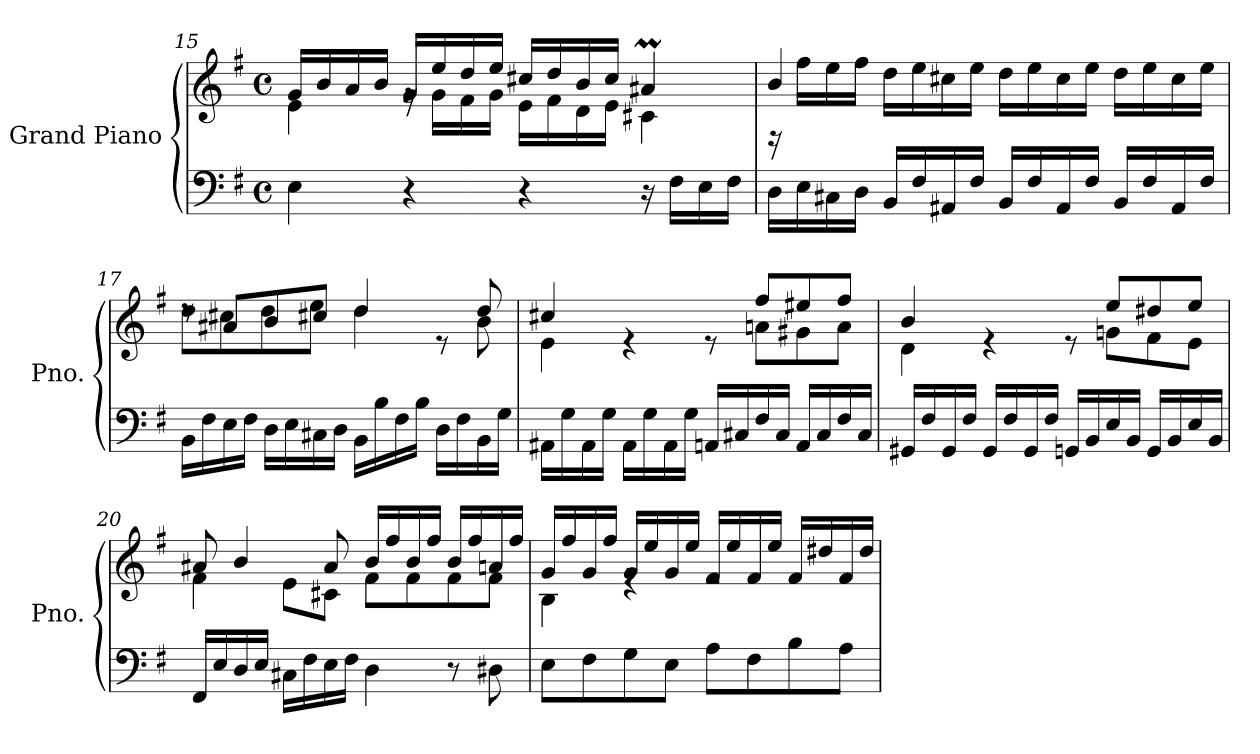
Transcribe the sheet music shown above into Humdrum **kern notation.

**kern	**kern
*part1	*part1
*staff2	*staff1
*I"Grand Piano	*
*I'Pno.	*
*clefF4	*clefG2
*k[f#]	*k[f#]
*M4/4	*M4/4
*met(c)	*met(c)
=15	=15
*	*^
4E\	16g/LL	4e\
.	16b/	.
.	16a/	.
.	16b/JJ	.
4r	16g/LL	16rg
.	16ee/	16g\LL
.	16dd/	16f#\
.	16ee/JJ	16g\JJ
4r	16cc#X/LL	16e\LL
.	16dd/	16f#\
.	16b/	16d\
.	16cc#/JJ	16e\JJ
16r	4a#Xm/	4c#X\
16F#\LL	.	.
16E\	.	.
16F#\JJ	.	.
!!LO:PB:g=z	!!
=16	=16	=16
16D\LL	16rF	4b/
16E\	16ff#\LL	.
16C#X\	16ee\	.
16D\JJ	16ff#\JJ	.
16BB/LL	16dd\LL	2.ryy
16F#/	16ee\	.
16AA#X/	16cc#X\	.
16F#/JJ	16ee\JJ	.
16BB/LL	16dd\LL	.
16F#/	16ee\	.
16AA#/	16cc#\	.
16F#/JJ	16ee\JJ	.
16BB/LL	16dd\LL	.
16F#/	16ee\	.
16AA#/	16cc#\	.
16F#/JJ	16ee\JJ	.
=17	=17	=17
16BB\LL	8rdd	8dd\L
16F#\	.	.
16E\	8a#X/L	8cc#X\
16F#\JJ	.	.
16D\LL	8b/	8dd\
16E\	.	.
16C#X\	8cc#X/J	8ee\J
16D\JJ	.	.
16BB\LL	4dd/	4dd\
16B\	.	.
16F#\	.	.
16B\JJ	.	.
16D\LL	8re	8ryy
16F#\	.	.
16BB\	8dd/	8b\
16G\JJ	.	.
=18	=18	=18
16AA#X\LL	4cc#X/	4e\
16G\	.	.
16AA#\	.	.
16G\JJ	.	.
16AA#\LL	4re	4.ryy
16G\	.	.
16AA#\	.	.
16G\JJ	.	.
16AAn/LL	8re	.
16C#X/	.	.
16F#/	8ff#/L	8an\L
16C#/JJ	.	.
16AA/LL	8ee#X/	8g#X\
16C#/	.	.
16F#/	8ff#/J	8a\J
16C#/JJ	.	.
!!LO:LB:g=z	!!
=19	=19	=19
16GG#X/LL	4b/	4d\
16F#/	.	.
16GG#/	.	.
16F#/JJ	.	.
16GG#/LL	4re	4.ryy
16F#/	.	.
16GG#/	.	.
16F#/JJ	.	.
16GGn/LL	8re	.
16BB/	.	.
16E/	8ee/L	8gn\L
16BB/JJ	.	.
16GG/LL	8dd#X/	8f#\
16BB/	.	.
16E/	8ee/J	8e\J
16BB/JJ	.	.
=20	=20	=20
16FF#/LL	8a#X/	4f#\
16E/	.	.
16D/	4b/	.
16E/JJ	.	.
16C#X\LL	.	8e\L
16F#\	.	.
16E\	8a#/	8c#X\J
16F#\JJ	.	.
4D\	16b/LL	8f#\L
.	16ff#/	.
.	16b/	8f#\
.	16ff#/JJ	.
8r	16b/LL	8f#\
.	16ff#/	.
8D#X\	16an/	8f#\J
.	16ff#/JJ	.
=21	=21	=21
8E\L	16g/LL	4B\
.	16ff#/	.
8F#\	16g/	.
.	16ff#/JJ	.
8G\	16g/LL	4re
.	16ee/	.
8E\J	16g/	.
.	16ee/JJ	.
8A\L	16f#/LL	2re
.	16ee/	.
8F#\	16f#/	.
.	16ee/JJ	.
8B\	16f#/LL	.
.	16dd#X/	.
8A\J	16f#/	.
.	16dd#/JJ	.
*	*v	*v
=	=
*-	*-
